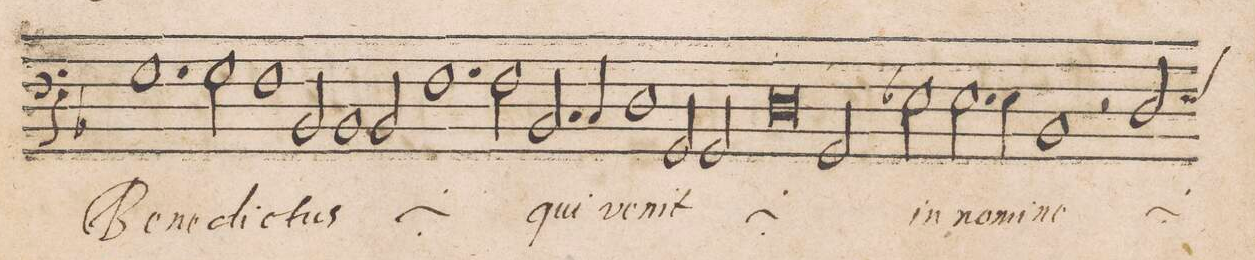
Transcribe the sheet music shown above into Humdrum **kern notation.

**kern	**text
*I"BASSVS	*
*clefF4	*
*k[b-]	*
*met(C|)	*
*M2/1	*
1.G	Be-
2G\	-ne-
=49-	=49-
1F	-dic-
2BB-/	-tus
*	*ij
1BB-/	Be-
=50-	=50-
2BB-/	-ne-
1.F	-dic-
=51-	=51-
2F\	-tus
*	*Xij
2.BB-/	qui
4C/	.
=52-	=52-
1D	ve-
2GG/	-nit
*	*ij
2GG/	qui
=53-	=53-
0D	ve-
=54-	=54-
2GG/	-nit
*	*Xij
2E-X\	in
2.E-\	no-
4E-\	-mi-
=55-	=55-
1BB-	-ne
2r	.
*	*ij
2D/	in
*custos:E	*
=56-	=56-
*-	*-
